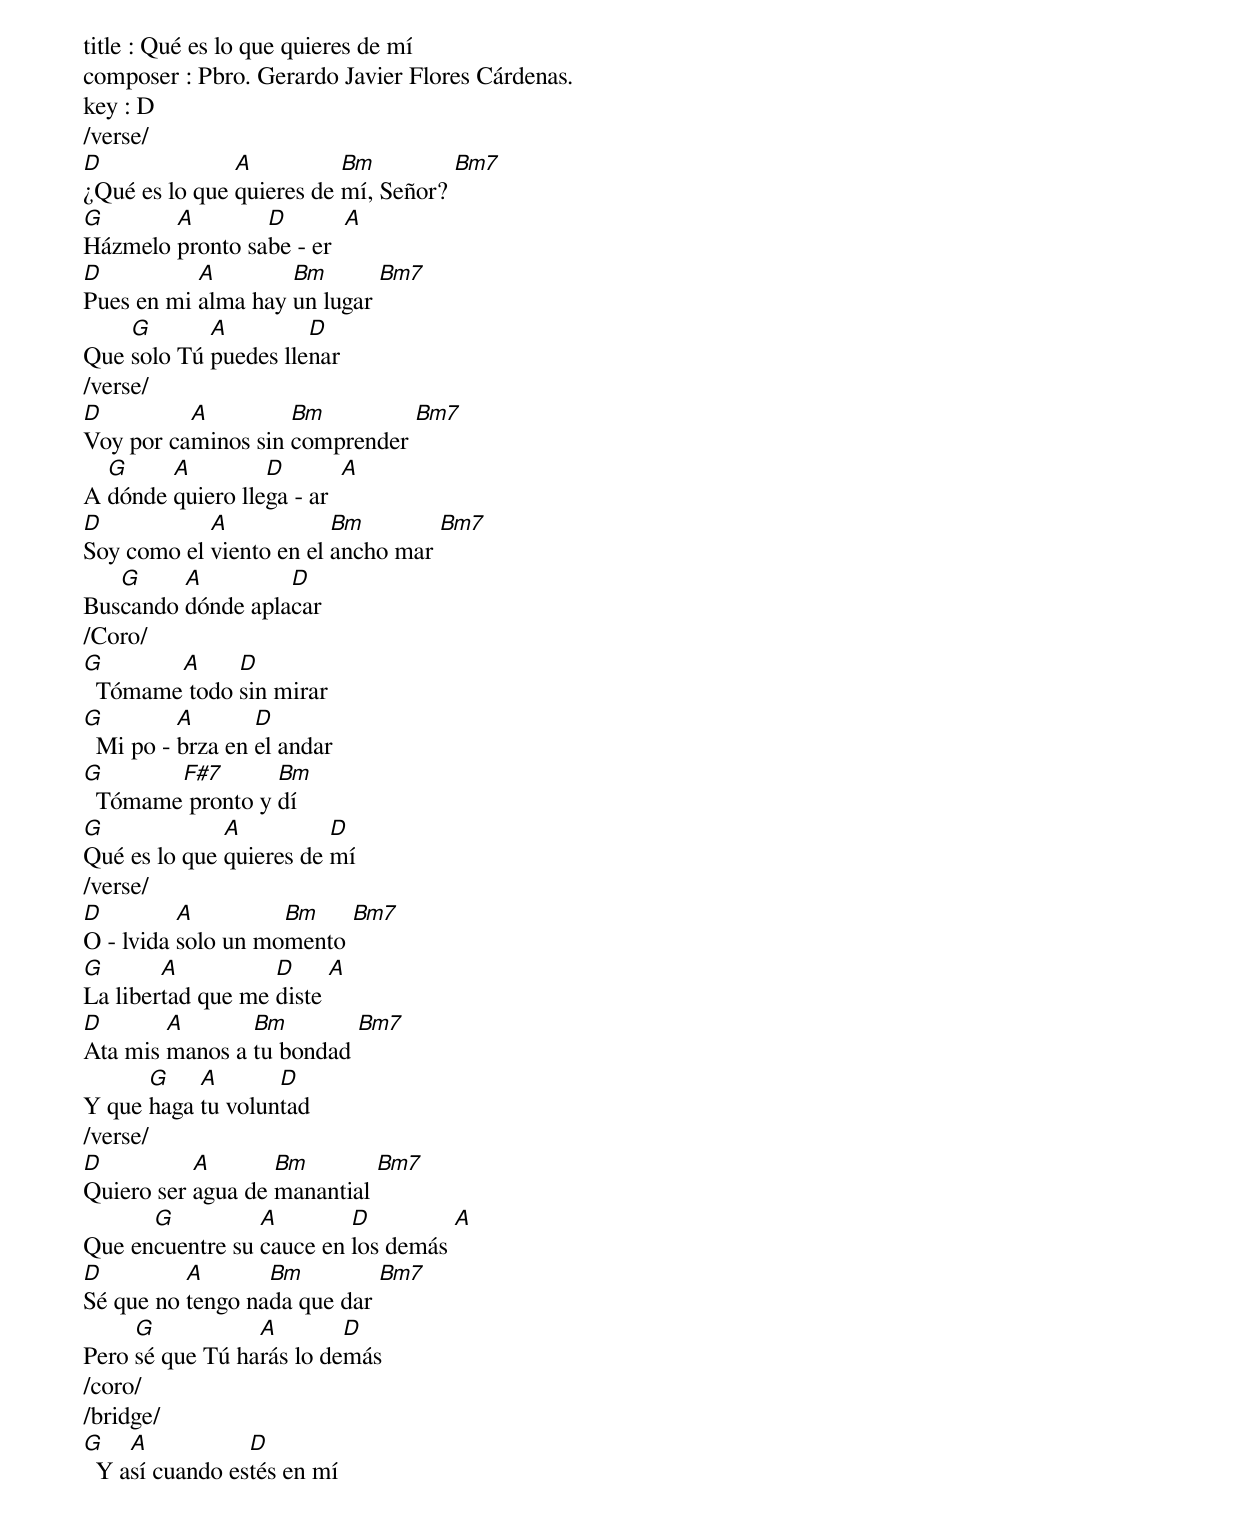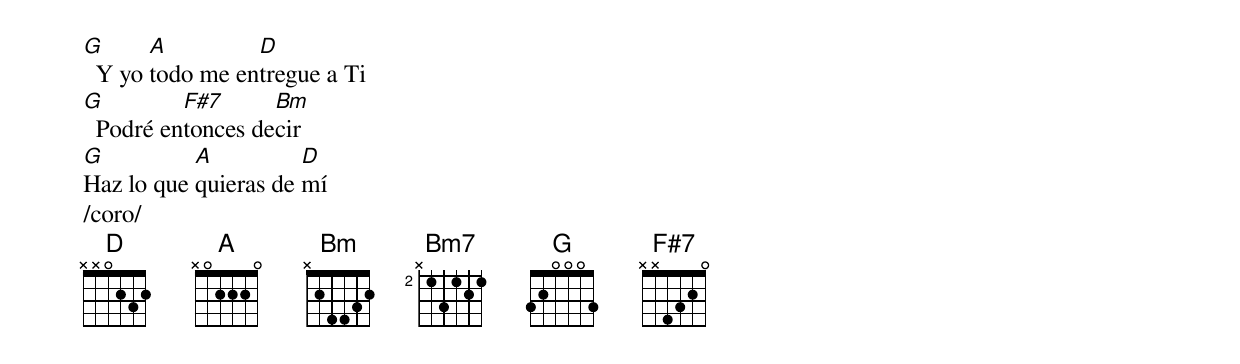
title : Qué es lo que quieres de mí
composer : Pbro. Gerardo Javier Flores Cárdenas.
key : D
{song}
/verse/
[D]¿Qué es lo que [A]quieres de [Bm]mí, Señor? [Bm7]
[G]Házmelo [A]pronto sa[D]be - er  [A]
[D]Pues en mi [A]alma hay [Bm]un lugar [Bm7]
Que [G]solo Tú [A]puedes lle[D]nar
/verse/
[D]Voy por ca[A]minos sin [Bm]comprender [Bm7]
A [G]dónde [A]quiero lle[D]ga - ar  [A]
[D]Soy como el [A]viento en el [Bm]ancho mar [Bm7]
Bus[G]cando [A]dónde apla[D]car
/Coro/
[G]  Tómame[A] todo [D]sin mirar
[G]  Mi po - [A]brza en [D]el andar
[G]  Tómame[F#7] pronto y [Bm]dí
[G]Qué es lo que [A]quieres de [D]mí
/verse/
[D]O - lvida [A]solo un mo[Bm]mento [Bm7]
[G]La liber[A]tad que me [D]diste [A]
[D]Ata mis [A]manos a [Bm]tu bondad [Bm7]
Y que [G]haga [A]tu volun[D]tad
/verse/
[D]Quiero ser [A]agua de [Bm]manantial [Bm7]
Que en[G]cuentre su [A]cauce en [D]los demás [A]
[D]Sé que no [A]tengo na[Bm]da que dar [Bm7]
Pero [G]sé que Tú ha[A]rás lo de[D]más
/coro/
/bridge/
[G]  Y a[A]sí cuando es[D]tés en mí
[G]  Y yo [A]todo me en[D]tregue a Ti
[G]  Podré en[F#7]tonces de[Bm]cir
[G]Haz lo que [A]quieras de [D]mí
/coro/
